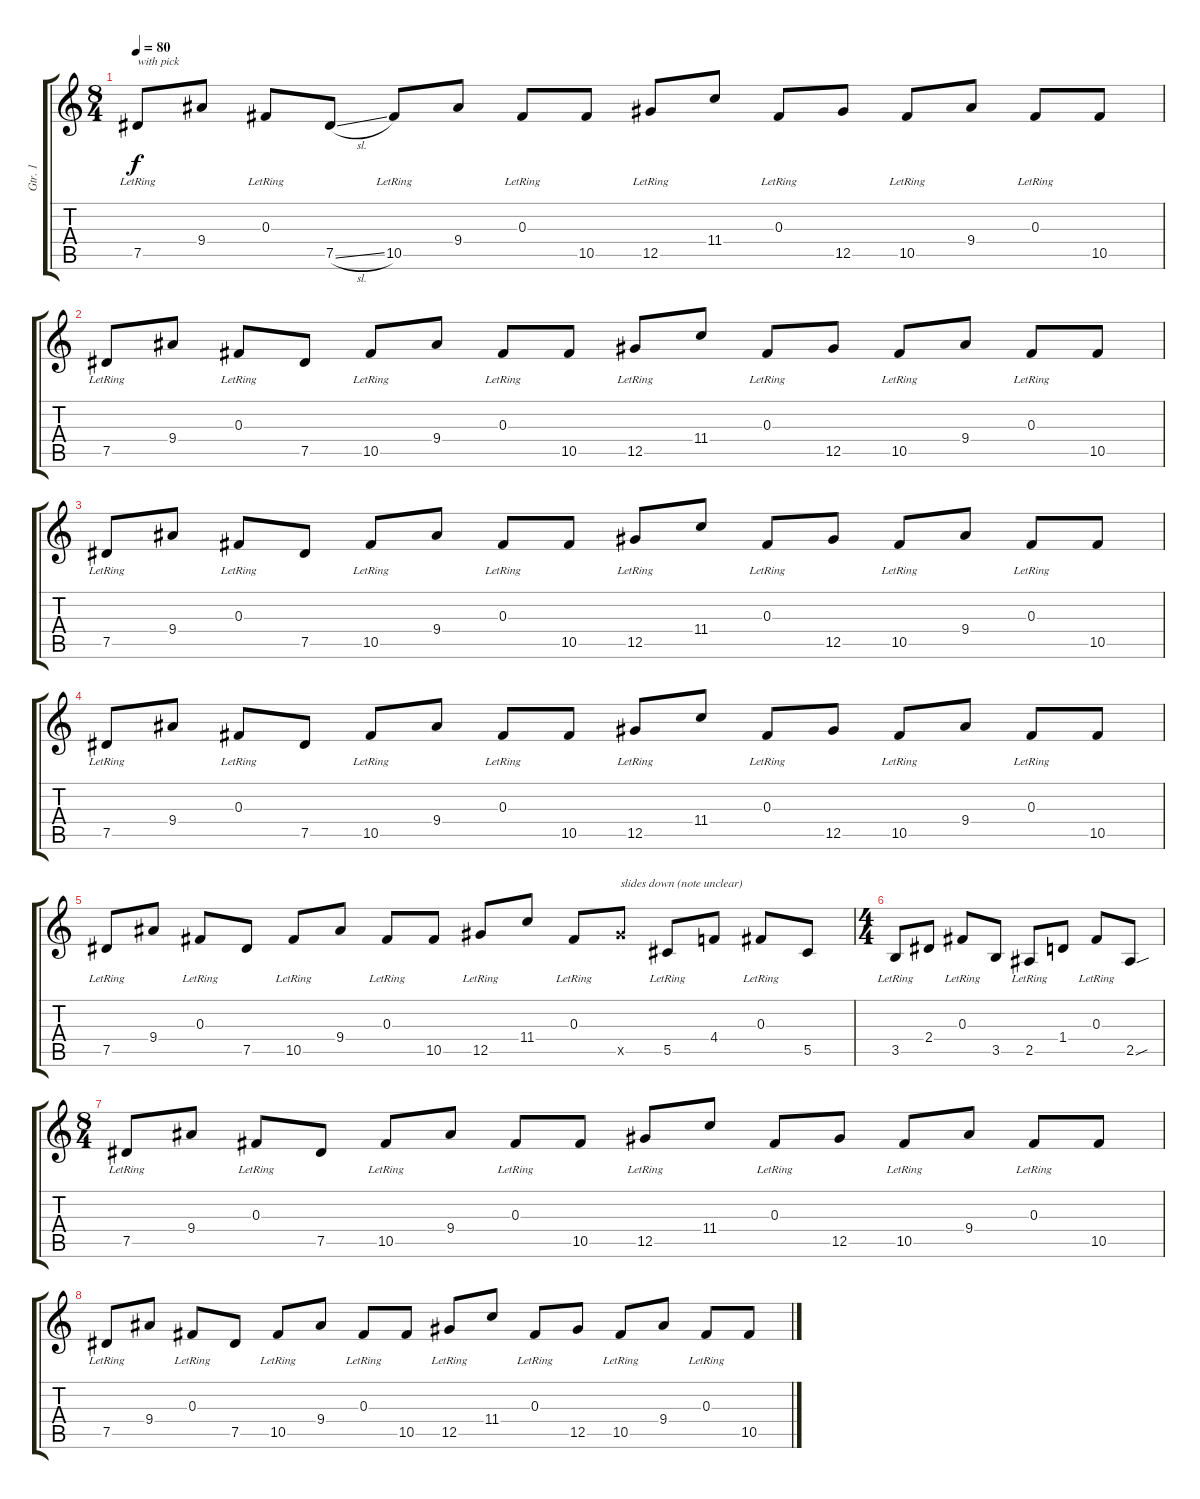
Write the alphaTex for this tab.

\track ("Gtr. 1" "Gtr. 1") {instrument acousticguitarnylon}
\staff {score tabs}
\tuning (Eb4 Bb3 Gb3 Db3 Ab2 Eb2) {hide}
\ts (8 4)
\tempo 80
\clef g2
\ks c
7.5{lr}.8{txt "with pick" dy f instrument acousticguitarnylon} 9.4.8 0.3{lr}.8 7.5{sl}.8 10.5{lr}.8 9.4.8 0.3{lr}.8 10.5.8 12.5{lr}.8 11.4.8 0.3{lr}.8 12.5.8 10.5{lr}.8 9.4.8 0.3{lr}.8 10.5.8 |
7.5{lr}.8 9.4.8 0.3{lr}.8 7.5.8 10.5{lr}.8 9.4.8 0.3{lr}.8 10.5.8 12.5{lr}.8 11.4.8 0.3{lr}.8 12.5.8 10.5{lr}.8 9.4.8 0.3{lr}.8 10.5.8 |
7.5{lr}.8 9.4.8 0.3{lr}.8 7.5.8 10.5{lr}.8 9.4.8 0.3{lr}.8 10.5.8 12.5{lr}.8 11.4.8 0.3{lr}.8 12.5.8 10.5{lr}.8 9.4.8 0.3{lr}.8 10.5.8 |
7.5{lr}.8 9.4.8 0.3{lr}.8 7.5.8 10.5{lr}.8 9.4.8 0.3{lr}.8 10.5.8 12.5{lr}.8 11.4.8 0.3{lr}.8 12.5.8 10.5{lr}.8 9.4.8 0.3{lr}.8 10.5.8 |
7.5{lr}.8 9.4.8 0.3{lr}.8 7.5.8 10.5{lr}.8 9.4.8 0.3{lr}.8 10.5.8 12.5{lr}.8 11.4.8 0.3{lr}.8 12.5{x}.8{txt "slides down (note unclear)"} 5.5{lr}.8 4.4.8 0.3{lr}.8 5.5.8 |
\ts (4 4)
3.5{lr}.8 2.4.8 0.3{lr}.8 3.5.8 2.5{lr}.8 1.4.8 0.3{lr}.8 2.5{sou}.8 |
\ts (8 4)
7.5{lr}.8 9.4.8 0.3{lr}.8 7.5.8 10.5{lr}.8 9.4.8 0.3{lr}.8 10.5.8 12.5{lr}.8 11.4.8 0.3{lr}.8 12.5.8 10.5{lr}.8 9.4.8 0.3{lr}.8 10.5.8 |
7.5{lr}.8 9.4.8 0.3{lr}.8 7.5.8 10.5{lr}.8 9.4.8 0.3{lr}.8 10.5.8 12.5{lr}.8 11.4.8 0.3{lr}.8 12.5.8 10.5{lr}.8 9.4.8 0.3{lr}.8 10.5.8
